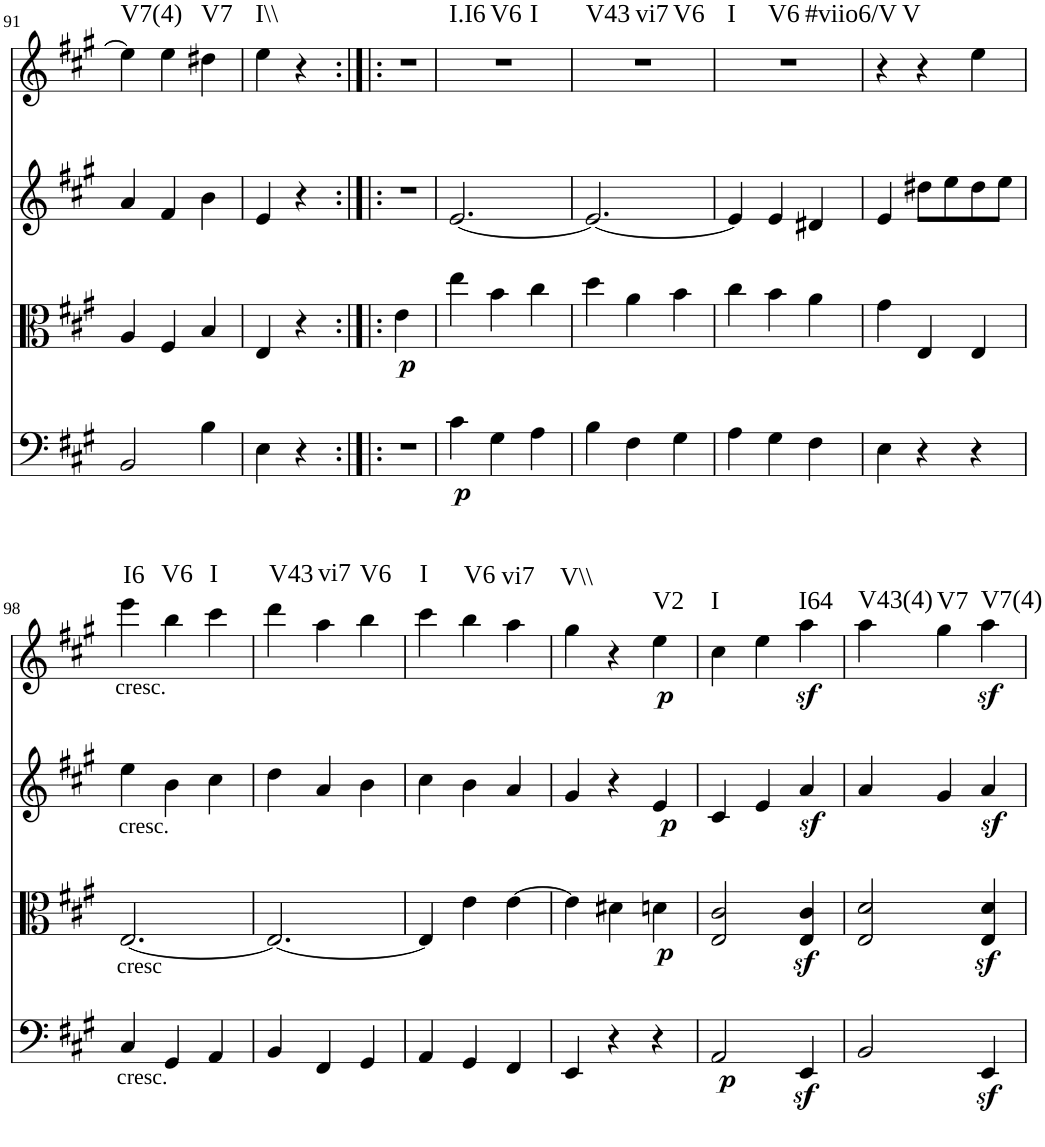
**kern	**dynam	**kern	**dynam	**kern	**dynam	**kern	**dynam	**harte
*part4	*part4	*part3	*part3	*part2	*part2	*part1	*part1	*part1
*staff4	*staff4	*staff3	*staff3	*staff2	*staff2	*staff1	*staff1	*
*I"Violoncello	*	*I"Viola	*	*I"Violin 2	*	*I"Violin 1	*	*
*I'Vc	*	*I'Vla	*	*I'Vln	*	*I'Vln	*	*
!!LO:PB:g=z
*clefF4	*	*clefC3	*	*clefG2	*	*clefG2	*	*
*k[f#c#g#]	*	*k[f#c#g#]	*	*k[f#c#g#]	*	*k[f#c#g#]	*	*
*M3/4	*	*M3/4	*	*M3/4	*	*M3/4	*	*
=91	=91	=91	=91	=91	=91	=91	=91	=91
!	!	!	!	!	!	!	!	!LO:H:kt=V7(4)
2BB/	.	4A/	.	4a/	.	4ee\]	.	N
.	.	4F#/	.	4f#/	.	4ee\	.	.
!	!	!	!	!	!	!	!	!LO:H:kt=V7
4B\	.	4B/	.	4b\	.	4dd#X\	.	N
=92	=92	=92	=92	=92	=92	=92	=92	=92
!	!	!	!	!	!	!	!	!LO:H:kt=I\\
4E\	.	4E/	.	4e/	.	4ee\	.	N
4r	.	4r	.	4r	.	4r	.	.
=93:|!|:	=93:|!|:	=93:|!|:	=93:|!|:	=93:|!|:	=93:|!|:	=93:|!|:	=93:|!|:	=93:|!|:
!	!	!	!LO:DY:b	!	!	!	!	!
2.r	.	4e\	p	2.r	.	2.r	.	.
.	.	2ryy	.	.	.	.	.	.
=94	=94	=94	=94	=94	=94	=94	=94	=94
!	!LO:DY:b	!	!	!	!	!	!	!LO:H:n=1:kt=I.I6
!	!	!	!	!	!	!	!	!LO:H:n=2:kt=V6
!	!	!	!	!	!	!	!	!LO:H:n=3:kt=I
4c#\	p	4ee\	.	[2.e/	.	2.r	.	N N N
4G#\	.	4b\	.	.	.	.	.	.
4A\	.	4cc#\	.	.	.	.	.	.
=95	=95	=95	=95	=95	=95	=95	=95	=95
!	!	!	!	!	!	!	!	!LO:H:n=1:kt=V43
!	!	!	!	!	!	!	!	!LO:H:n=2:kt=vi7
!	!	!	!	!	!	!	!	!LO:H:n=3:kt=V6
4B\	.	4dd\	.	2.e/_	.	2.r	.	N N N
4F#\	.	4a\	.	.	.	.	.	.
4G#\	.	4b\	.	.	.	.	.	.
=96	=96	=96	=96	=96	=96	=96	=96	=96
!	!	!	!	!	!	!	!	!LO:H:n=1:kt=I
!	!	!	!	!	!	!	!	!LO:H:n=2:kt=V6
!	!	!	!	!	!	!	!	!LO:H:n=3:kt=#viio6/V
4A\	.	4cc#\	.	4e/]	.	2.r	.	N N N
4G#\	.	4b\	.	4e/	.	.	.	.
4F#\	.	4a\	.	4d#X/	.	.	.	.
=97	=97	=97	=97	=97	=97	=97	=97	=97
!	!	!	!	!	!	!	!	!LO:H:kt=V
4E\	.	4g#\	.	4e/	.	4r	.	N
4r	.	4E/	.	8dd#X\L	.	4r	.	.
.	.	.	.	8ee\	.	.	.	.
4r	.	4E/	.	8dd#\	.	4ee\	.	.
.	.	.	.	8ee\J	.	.	.	.
!!LO:LB:g=z
=98	=98	=98	=98	=98	=98	=98	=98	=98
!	!	!	!	!	!	!LO:TX:b:t=cresc.	!	!
!	!	!	!	!LO:TX:b:t=cresc.	!	!	!	!
!	!	!LO:TX:b:t=cresc	!	!	!	!	!	!
!LO:TX:b:t=cresc.	!	!	!	!	!	!	!	!LO:H:kt=I6
4C#/	.	[2.E/	.	4ee\	.	4eee\	.	N
!	!	!	!	!	!	!	!	!LO:H:kt=V6
4GG#/	.	.	.	4b\	.	4bb\	.	N
!	!	!	!	!	!	!	!	!LO:H:kt=I
4AA/	.	.	.	4cc#\	.	4ccc#\	.	N
=99	=99	=99	=99	=99	=99	=99	=99	=99
!	!	!	!	!	!	!	!	!LO:H:kt=V43
4BB/	.	2.E/_	.	4dd\	.	4ddd\	.	N
!	!	!	!	!	!	!	!	!LO:H:kt=vi7
4FF#/	.	.	.	4a/	.	4aa\	.	N
!	!	!	!	!	!	!	!	!LO:H:kt=V6
4GG#/	.	.	.	4b\	.	4bb\	.	N
=100	=100	=100	=100	=100	=100	=100	=100	=100
!	!	!	!	!	!	!	!	!LO:H:kt=I
4AA/	.	4E/]	.	4cc#\	.	4ccc#\	.	N
!	!	!	!	!	!	!	!	!LO:H:kt=V6
4GG#/	.	4e\	.	4b\	.	4bb\	.	N
!	!	!	!	!	!	!	!	!LO:H:kt=vi7
4FF#/	.	[4e\	.	4a/	.	4aa\	.	N
=101	=101	=101	=101	=101	=101	=101	=101	=101
!	!	!	!	!	!	!	!	!LO:H:kt=V\\
4EE/	.	4e\]	.	4g#/	.	4gg#\	.	N
4r	.	4d#X\	.	4r	.	4r	.	.
!	!	!	!LO:DY:b	!	!LO:DY:b	!	!LO:DY:b	!LO:H:kt=V2
4r	.	4dn\	p	4e/	p	4ee\	p	N
=102	=102	=102	=102	=102	=102	=102	=102	=102
!	!LO:DY:b	!	!	!	!	!	!	!LO:H:kt=I
2AA/	p	2E/ 2c#/	.	4c#/	.	4cc#\	.	N
.	.	.	.	4e/	.	4ee\	.	.
!	!	!	!	!	!	!	!LO:DY:b	!LO:H:kt=I64
4EEz</	.	4E/z< 4c#/z<	.	4az</	.	4aa\	sf	N
=103	=103	=103	=103	=103	=103	=103	=103	=103
!	!	!	!	!	!	!	!	!LO:H:kt=V43(4)
2BB/	.	2E/ 2d/	.	4a/	.	4aa\	.	N
!	!	!	!	!	!	!	!	!LO:H:kt=V7
.	.	.	.	4g#/	.	4gg#\	.	N
!	!	!	!	!	!	!	!LO:DY:b	!LO:H:kt=V7(4)
4EEz</	.	4E/z< 4d/z<	.	4az</	.	4aa\	sf	N
=	=	=	=	=	=	=	=	=
*-	*-	*-	*-	*-	*-	*-	*-	*-
